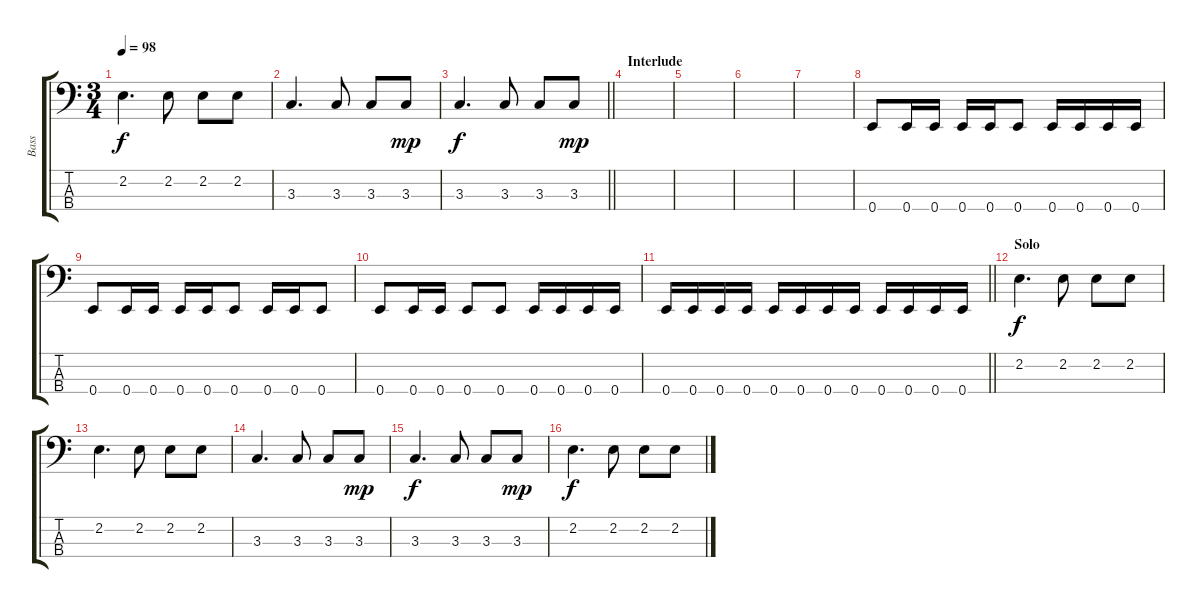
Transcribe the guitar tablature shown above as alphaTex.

\track ("Bass" "Bass") {instrument acousticbass}
\staff {score tabs}
\tuning (G2 D2 A1 E1) {hide}
\ts (3 4)
\tempo 98
\clef f4
\ks c
2.2.4{d dy f} 2.2.8 2.2.8 2.2.8 |
3.3.4{d} 3.3.8 3.3.8 3.3.8{dy mp} |
\barLineRight lightlight
3.3.4{d dy f} 3.3.8 3.3.8 3.3.8{dy mp} |
\section ("" "Interlude")
|
|
|
|
0.4.8{volume 10} 0.4.16 0.4.16 0.4.16 0.4.16 0.4.8 0.4.16 0.4.16 0.4.16 0.4.16 |
0.4.8 0.4.16 0.4.16 0.4.16 0.4.16 0.4.8 0.4.16 0.4.16 0.4.8 |
0.4.8 0.4.16 0.4.16 0.4.8 0.4.8 0.4.16 0.4.16 0.4.16 0.4.16 |
\barLineRight lightlight
0.4.16 0.4.16 0.4.16 0.4.16 0.4.16 0.4.16 0.4.16 0.4.16 0.4.16 0.4.16 0.4.16 0.4.16 |
\section ("" "Solo")
2.2.4{d dy f} 2.2.8 2.2.8 2.2.8 |
2.2.4{d} 2.2.8 2.2.8 2.2.8 |
3.3.4{d} 3.3.8 3.3.8 3.3.8{dy mp} |
3.3.4{d dy f} 3.3.8 3.3.8 3.3.8{dy mp} |
2.2.4{d dy f} 2.2.8 2.2.8 2.2.8
